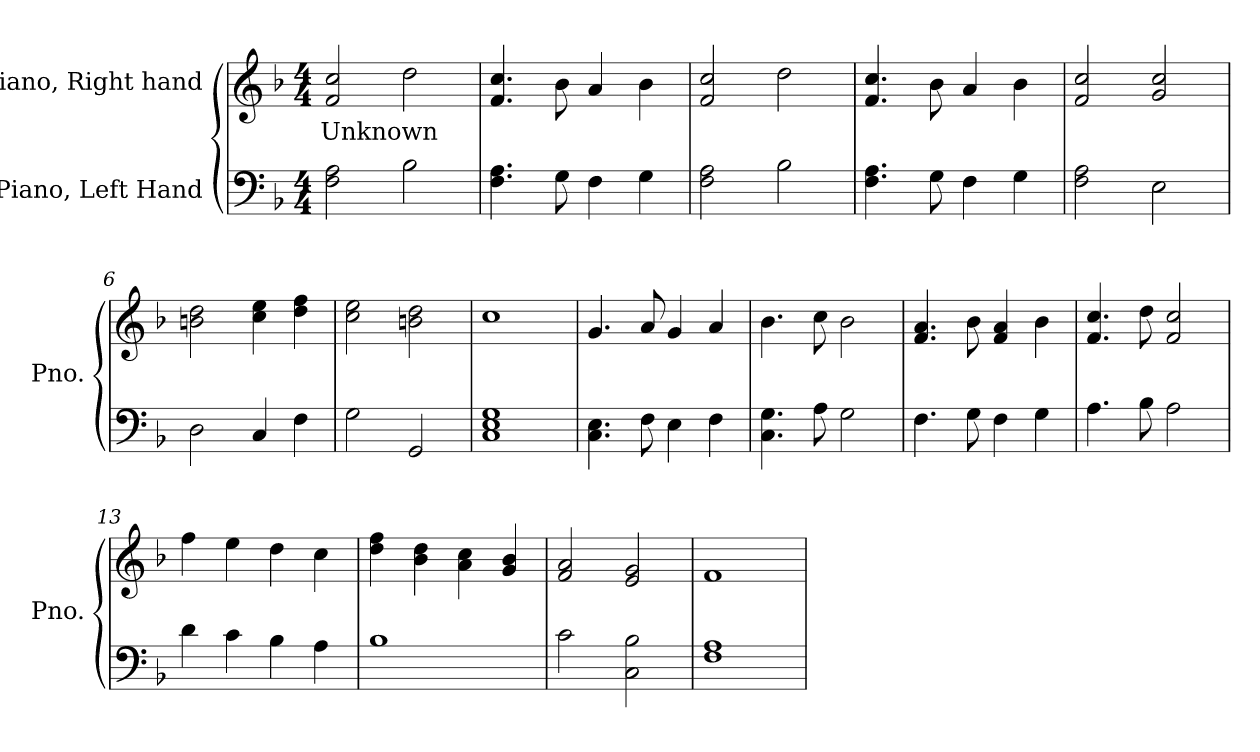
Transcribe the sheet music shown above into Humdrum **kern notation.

**kern	**kern	**text
*part2	*part1	*part1
*staff2	*staff1	*staff1
*I"Piano, Left Hand	*I"Piano, Right hand	*
*I'Pno.	*I'Pno.	*
*clefF4	*clefG2	*
*k[b-]	*k[b-]	*
*M4/4	*M4/4	*
*MM130	*MM130	*
=1	=1	=1
!	!	!LO:LY:b
2F\ 2A\	2f/ 2cc/	Unknown
2B-\	2dd\	.
=2	=2	=2
4.F\ 4.A\	4.f/ 4.cc/	.
8G\	8b-\	.
4F\	4a/	.
4G\	4b-\	.
=3	=3	=3
2F\ 2A\	2f/ 2cc/	.
2B-\	2dd\	.
=4	=4	=4
4.F\ 4.A\	4.f/ 4.cc/	.
8G\	8b-\	.
4F\	4a/	.
4G\	4b-\	.
=5	=5	=5
2F\ 2A\	2f/ 2cc/	.
2E\	2g/ 2cc/	.
=6	=6	=6
2D\	2bn\ 2dd\	.
4C/	4cc\ 4ee\	.
4F\	4dd\ 4ff\	.
=7	=7	=7
2G\	2cc\ 2ee\	.
2GG/	2bn\ 2dd\	.
=8	=8	=8
1C 1E 1G	1cc	.
!!LO:LB:g=z
=9	=9	=9
4.C\ 4.E\	4.g/	.
8F\	8a/	.
4E\	4g/	.
4F\	4a/	.
=10	=10	=10
4.C\ 4.G\	4.b-\	.
8A\	8cc\	.
2G\	2b-\	.
=11	=11	=11
4.F\	4.f/ 4.a/	.
8G\	8b-\	.
4F\	4f/ 4a/	.
4G\	4b-\	.
=12	=12	=12
4.A\	4.f/ 4.cc/	.
8B-\	8dd\	.
2A\	2f/ 2cc/	.
=13	=13	=13
4d\	4ff\	.
4c\	4ee\	.
4B-\	4dd\	.
4A\	4cc\	.
=14	=14	=14
1B-	4dd\ 4ff\	.
.	4b-\ 4dd\	.
.	4a\ 4cc\	.
.	4g/ 4b-/	.
=15	=15	=15
2c\	2f/ 2a/	.
2C\ 2B-\	2e/ 2g/	.
=16	=16	=16
1F 1A	1f	.
=	=	=
*-	*-	*-
